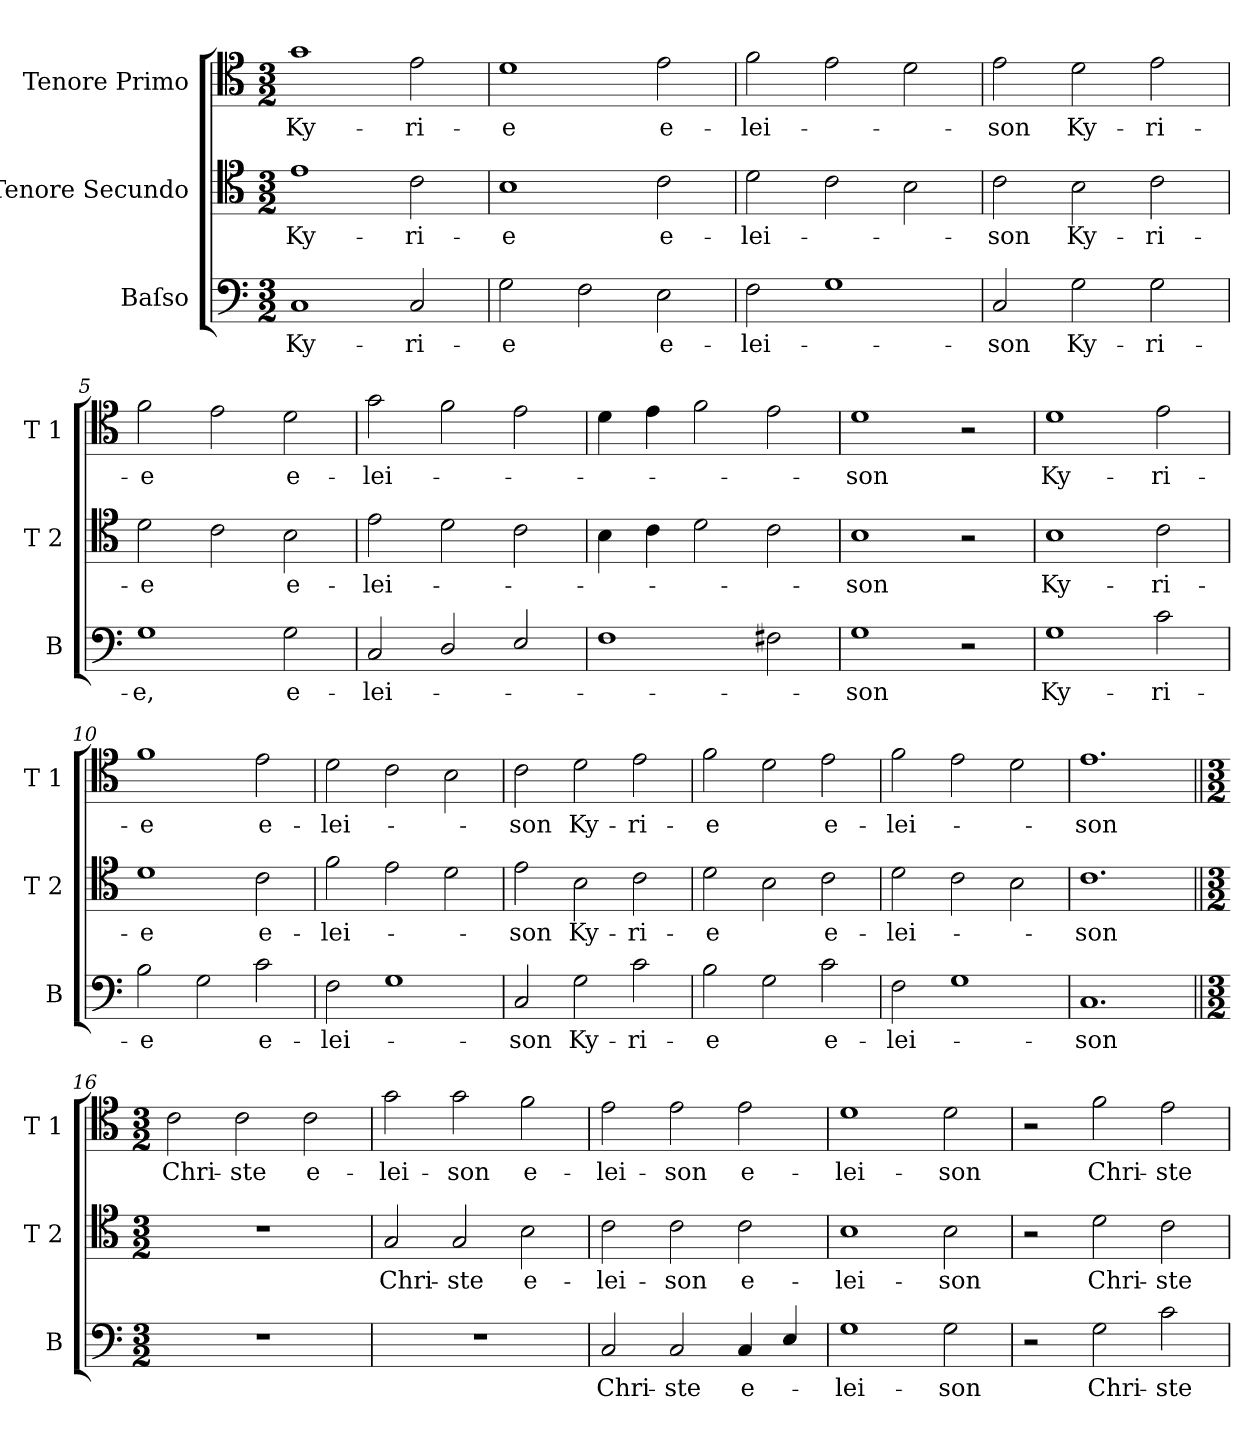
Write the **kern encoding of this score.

**kern	**text	**kern	**text	**kern	**text
*part3	*part3	*part2	*part2	*part1	*part1
*staff3	*staff3	*staff2	*staff2	*staff1	*staff1
*I"Baſso	*	*I"Tenore Secundo	*	*I"Tenore Primo	*
*I'B	*	*I'T 2	*	*I'T 1	*
*clefF4	*	*clefC4	*	*clefC4	*
*k[]	*	*k[]	*	*k[]	*
*M3/2	*	*M3/2	*	*M3/2	*
=1	=1	=1	=1	=1	=1
1C	Ky-	1e	Ky-	1g	Ky-
2C/	-ri-	2c\	-ri-	2e\	-ri-
=2	=2	=2	=2	=2	=2
2G\	-e	1B	-e	1d	-e
2F\	.	.	.	.	.
2E\	e-	2c\	e-	2e\	e-
=3	=3	=3	=3	=3	=3
2F\	-lei-	2d\	-lei-	2f\	-lei-
1G	.	2c\	.	2e\	.
.	.	2B\	.	2d\	.
=4	=4	=4	=4	=4	=4
2C/	-son	2c\	-son	2e\	-son
2G\	Ky-	2B\	Ky-	2d\	Ky-
2G\	-ri-	2c\	-ri-	2e\	-ri-
=5	=5	=5	=5	=5	=5
1G	-e,	2d\	-e	2f\	-e
.	.	2c\	.	2e\	.
2G\	e-	2B\	e-	2d\	e-
=6	=6	=6	=6	=6	=6
2C/	-lei-	2e\	-lei-	2g\	-lei-
2D/	.	2d\	.	2f\	.
2E/	.	2c\	.	2e\	.
=7	=7	=7	=7	=7	=7
1F	.	4B\	.	4d\	.
.	.	4c\	.	4e\	.
.	.	2d\	.	2f\	.
2F#X\	.	2c\	.	2e\	.
=8	=8	=8	=8	=8	=8
1G	-son	1B	-son	1d	-son
2r	.	2r	.	2r	.
=9	=9	=9	=9	=9	=9
1G	Ky-	1B	Ky-	1d	Ky-
2c\	-ri-	2c\	-ri-	2e\	-ri-
=10	=10	=10	=10	=10	=10
2B\	-e	1d	-e	1f	-e
2G\	.	.	.	.	.
2c\	e-	2c\	e-	2e\	e-
=11	=11	=11	=11	=11	=11
2F\	-lei-	2f\	-lei-	2d\	-lei-
1G	.	2e\	.	2c\	.
.	.	2d\	.	2B\	.
=12	=12	=12	=12	=12	=12
2C/	-son	2e\	-son	2c\	-son
2G\	Ky-	2B\	Ky-	2d\	Ky-
2c\	-ri-	2c\	-ri-	2e\	-ri-
=13	=13	=13	=13	=13	=13
2B\	-e	2d\	-e	2f\	-e
2G\	.	2B\	.	2d\	.
2c\	e-	2c\	e-	2e\	e-
=14	=14	=14	=14	=14	=14
2F\	-lei-	2d\	-lei-	2f\	-lei-
1G	.	2c\	.	2e\	.
.	.	2B\	.	2d\	.
=15	=15	=15	=15	=15	=15
1.C	-son	1.c	-son	1.e	-son
=16||	=16||	=16||	=16||	=16||	=16||
*M3/2	*	*M3/2	*	*M3/2	*
1.r	.	1.r	.	2c\	Chri-
.	.	.	.	2c\	-ste
.	.	.	.	2c\	e-
=17	=17	=17	=17	=17	=17
1.r	.	2G/	Chri-	2g\	-lei-
.	.	2G/	-ste	2g\	-son
.	.	2B\	e-	2f\	e-
=18	=18	=18	=18	=18	=18
2C/	Chri-	2c\	-lei-	2e\	-lei-
2C/	-ste	2c\	-son	2e\	-son
4C/	e-	2c\	e-	2e\	e-
4E/	.	.	.	.	.
=19	=19	=19	=19	=19	=19
1G	-lei-	1B	-lei-	1d	-lei-
2G\	-son	2B\	-son	2d\	-son
=20	=20	=20	=20	=20	=20
2r	.	2r	.	2r	.
2G\	Chri-	2d\	Chri-	2f\	Chri-
2c\	-ste	2c\	-ste	2e\	-ste
=	=	=	=	=	=
*-	*-	*-	*-	*-	*-
